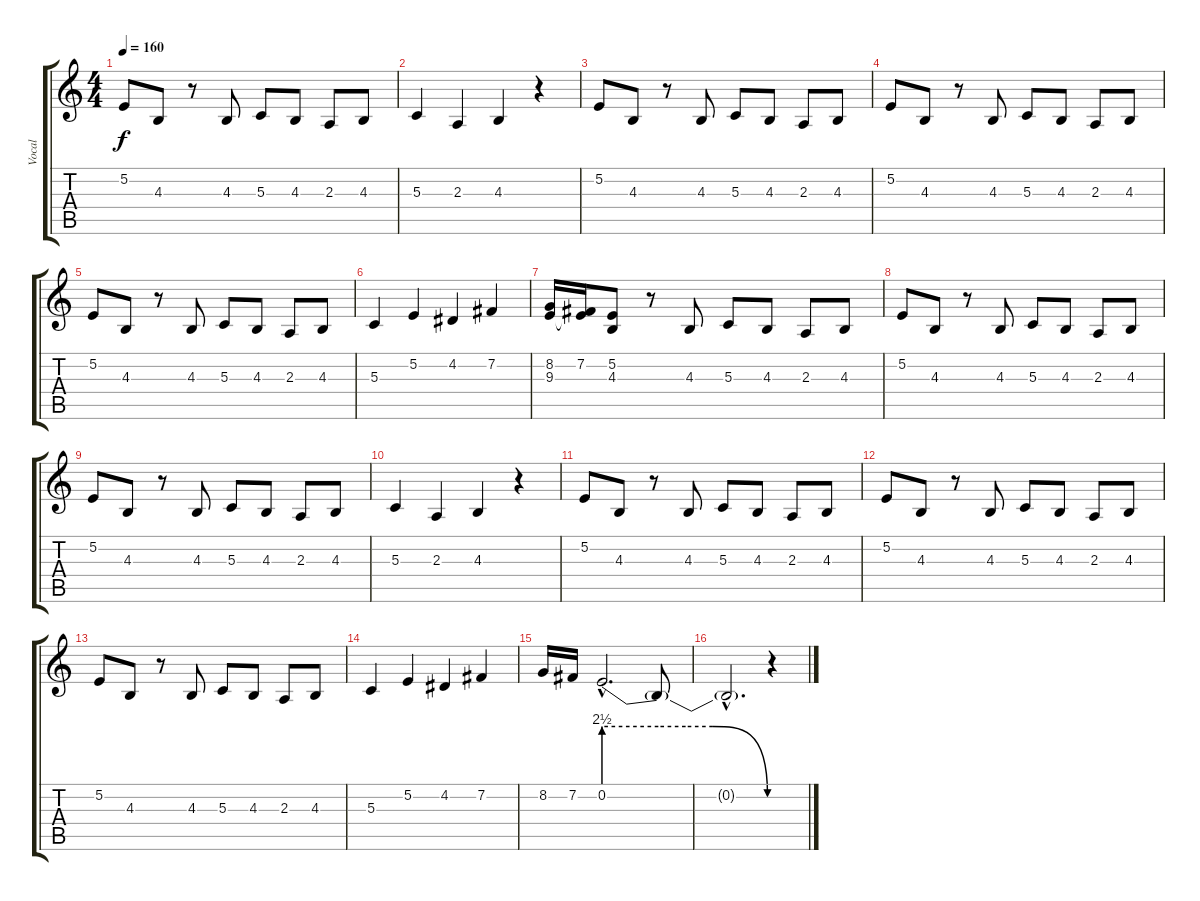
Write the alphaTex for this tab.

\track ("Vocal" "Vocal") {instrument lead6voice}
\staff {score tabs}
\tuning (E4 B3 G3 D3 A2 E2) {hide}
\ts (4 4)
\tempo 160
\clef g2
\ks c
5.2.8{dy f} 4.3.8 r.8 4.3.8 5.3.8 4.3.8 2.3.8 4.3.8 |
5.3.4 2.3.4 4.3.4 r.4 |
5.2.8 4.3.8 r.8 4.3.8 5.3.8 4.3.8 2.3.8 4.3.8 |
5.2.8 4.3.8 r.8 4.3.8 5.3.8 4.3.8 2.3.8 4.3.8 |
5.2.8 4.3.8 r.8 4.3.8 5.3.8 4.3.8 2.3.8 4.3.8 |
5.3.4 5.2.4 4.2.4 7.2.4 |
\section ("" "")
(8.2 9.3).16 (7.2 9.3{t}).16 (5.2 4.3).8 r.8 4.3.8 5.3.8 4.3.8 2.3.8 4.3.8 |
5.2.8 4.3.8 r.8 4.3.8 5.3.8 4.3.8 2.3.8 4.3.8 |
5.2.8 4.3.8 r.8 4.3.8 5.3.8 4.3.8 2.3.8 4.3.8 |
5.3.4 2.3.4 4.3.4 r.4 |
5.2.8 4.3.8 r.8 4.3.8 5.3.8 4.3.8 2.3.8 4.3.8 |
5.2.8 4.3.8 r.8 4.3.8 5.3.8 4.3.8 2.3.8 4.3.8 |
5.2.8 4.3.8 r.8 4.3.8 5.3.8 4.3.8 2.3.8 4.3.8 |
5.3.4 5.2.4 4.2.4 7.2.4 |
8.2.16 7.2.16 0.2{be (custom 0 10 20 10 30 10 40 10 60 0) hac}.2{d} 0.2{t}.8 |
0.2{hac t}.2{d} r.4
